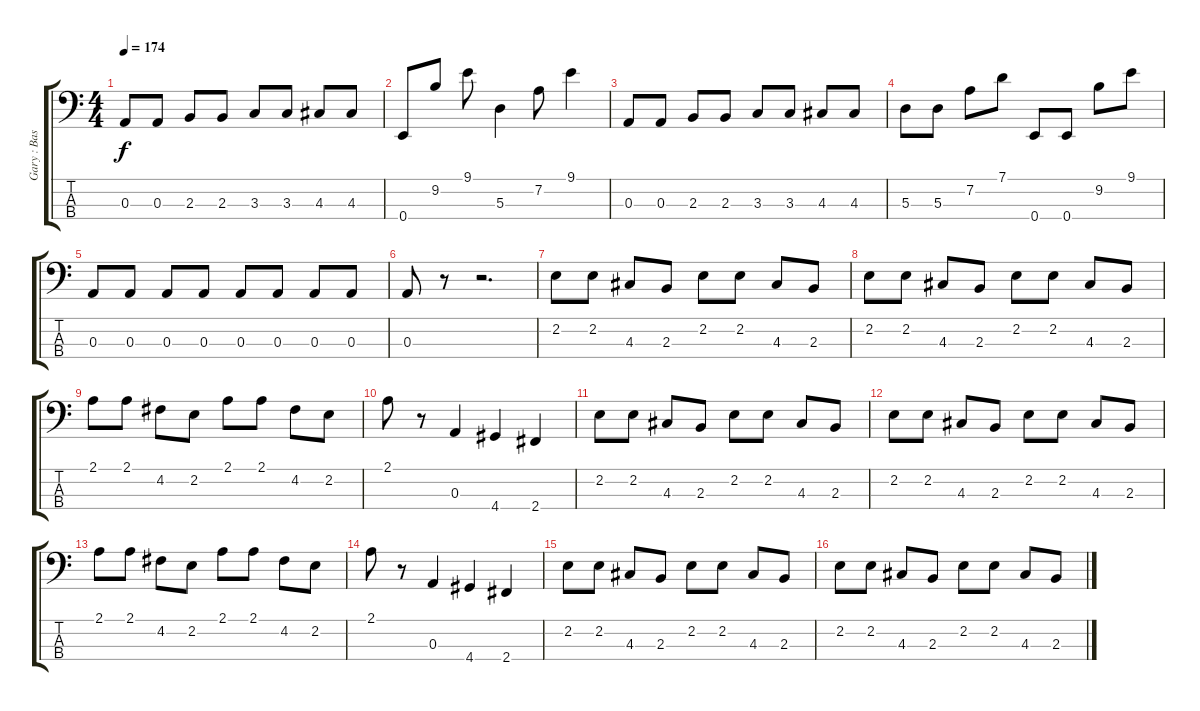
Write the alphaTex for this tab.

\track ("Gary : Bass" "Gary : Bas") {instrument electricbasspick}
\staff {score tabs}
\tuning (G2 D2 A1 E1) {hide}
\ts (4 4)
\tempo 174
\clef f4
\ks c
0.3.8{dy f} 0.3.8 2.3.8 2.3.8 3.3.8 3.3.8 4.3.8 4.3.8 |
0.4.8 9.2.8 9.1.8 5.3.4 7.2.8 9.1.4 |
0.3.8 0.3.8 2.3.8 2.3.8 3.3.8 3.3.8 4.3.8 4.3.8 |
5.3.8 5.3.8 7.2.8 7.1.8 0.4.8 0.4.8 9.2.8 9.1.8 |
0.3.8 0.3.8 0.3.8 0.3.8 0.3.8 0.3.8 0.3.8 0.3.8 |
0.3.8 r.8 r.2{d} |
2.2.8 2.2.8 4.3.8 2.3.8 2.2.8 2.2.8 4.3.8 2.3.8 |
2.2.8 2.2.8 4.3.8 2.3.8 2.2.8 2.2.8 4.3.8 2.3.8 |
2.1.8 2.1.8 4.2.8 2.2.8 2.1.8 2.1.8 4.2.8 2.2.8 |
2.1.8 r.8 0.3.4 4.4.4 2.4.4 |
2.2.8 2.2.8 4.3.8 2.3.8 2.2.8 2.2.8 4.3.8 2.3.8 |
2.2.8 2.2.8 4.3.8 2.3.8 2.2.8 2.2.8 4.3.8 2.3.8 |
2.1.8 2.1.8 4.2.8 2.2.8 2.1.8 2.1.8 4.2.8 2.2.8 |
2.1.8 r.8 0.3.4 4.4.4 2.4.4 |
2.2.8 2.2.8 4.3.8 2.3.8 2.2.8 2.2.8 4.3.8 2.3.8 |
2.2.8 2.2.8 4.3.8 2.3.8 2.2.8 2.2.8 4.3.8 2.3.8
